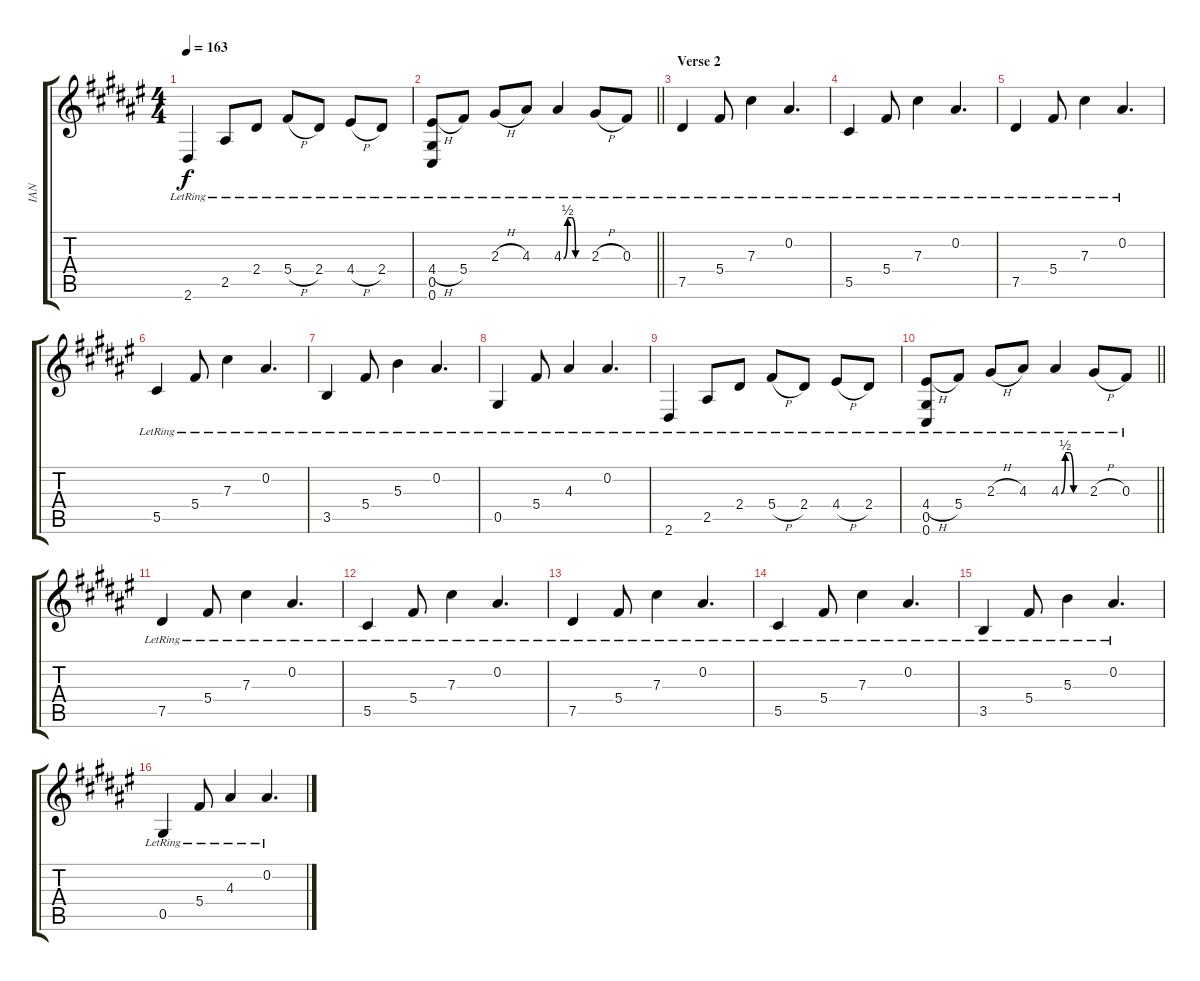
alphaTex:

\track ("IAN" "IAN") {instrument electricguitarclean}
\staff {score tabs}
\tuning (Eb4 Bb3 Gb3 Db3 Ab2 Db2) {hide}
\ts (4 4)
\tempo 163
\clef g2
\ks d#minor
2.6{lr}.4{dy f} 2.5{lr}.8 2.4{lr}.8 5.4{h lr}.8 2.4{lr}.8 4.4{h lr}.8 2.4{lr}.8 |
\barLineRight lightlight
(4.4{h lr} 0.5{lr} 0.6{lr}).8 5.4{lr}.8 2.3{h lr}.8 4.3{lr}.8 4.3{be (custom 0 0 10 2 20 2 30 0 60 0) lr}.4 2.3{h lr}.8 0.3{lr}.8 |
\section ("" "Verse 2")
7.5{lr}.4 5.4{lr}.8 7.3{lr}.4 0.2{lr}.4{d} |
5.5{lr}.4 5.4{lr}.8 7.3{lr}.4 0.2{lr}.4{d} |
7.5{lr}.4 5.4{lr}.8 7.3{lr}.4 0.2{lr}.4{d} |
5.5{lr}.4 5.4{lr}.8 7.3{lr}.4 0.2{lr}.4{d} |
3.5{lr}.4 5.4{lr}.8 5.3{lr}.4 0.2{lr}.4{d} |
0.5{lr}.4 5.4{lr}.8 4.3{lr}.4 0.2{lr}.4{d} |
2.6{lr}.4 2.5{lr}.8 2.4{lr}.8 5.4{h lr}.8 2.4{lr}.8 4.4{h lr}.8 2.4{lr}.8 |
\barLineRight lightlight
(4.4{h lr} 0.5{lr} 0.6{lr}).8 5.4{lr}.8 2.3{h lr}.8 4.3{lr}.8 4.3{be (custom 0 0 10 2 20 2 30 0 60 0) lr}.4 2.3{h lr}.8 0.3{lr}.8 |
7.5{lr}.4 5.4{lr}.8 7.3{lr}.4 0.2{lr}.4{d} |
5.5{lr}.4 5.4{lr}.8 7.3{lr}.4 0.2{lr}.4{d} |
7.5{lr}.4 5.4{lr}.8 7.3{lr}.4 0.2{lr}.4{d} |
5.5{lr}.4 5.4{lr}.8 7.3{lr}.4 0.2{lr}.4{d} |
3.5{lr}.4 5.4{lr}.8 5.3{lr}.4 0.2{lr}.4{d} |
0.5{lr}.4 5.4{lr}.8 4.3{lr}.4 0.2{lr}.4{d}
